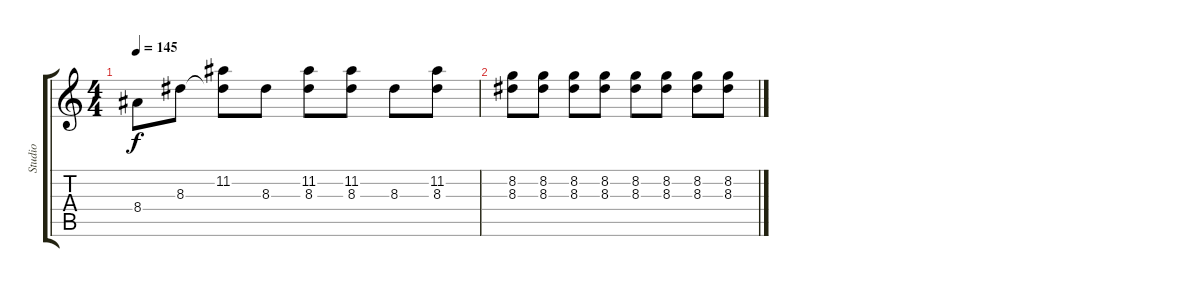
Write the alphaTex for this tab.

\track ("Studio" "Studio") {instrument overdrivenguitar}
\staff {score tabs}
\tuning (E4 B3 G3 D3 A2 D2) {hide}
\ts (4 4)
\tempo 145
\clef g2
\ks c
8.4.8{dy f} 8.3.8 (11.2 8.3{t}).8 8.3.8 (11.2 8.3).8 (11.2 8.3).8 8.3.8 (11.2 8.3).8 |
(8.2 8.3).8 (8.2 8.3).8 (8.2 8.3).8 (8.2 8.3).8 (8.2 8.3).8 (8.2 8.3).8 (8.2 8.3).8 (8.2 8.3).8
